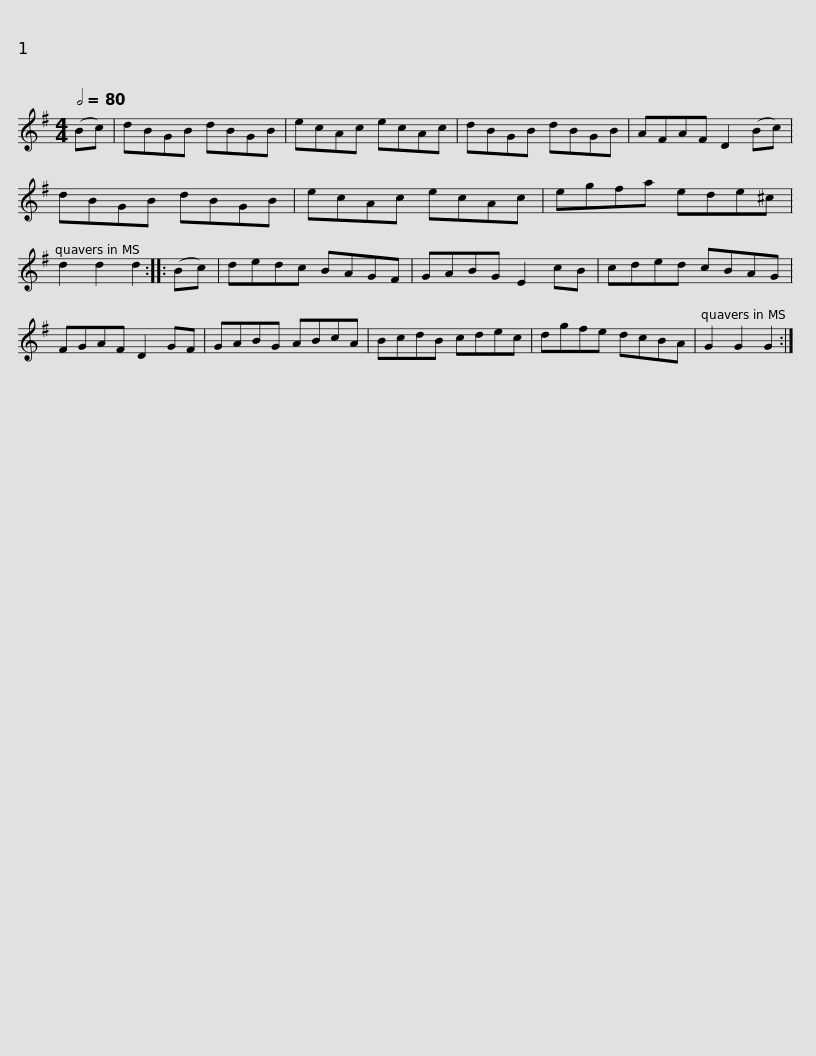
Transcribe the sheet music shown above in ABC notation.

X:1
L:1/8
Q:1/2=80
M:4/4
I:linebreak $
K:G
V:1 treble
V:1
 (Bc) | dBGB dBGB | ecAc ecAc | dBGB dBGB | AFAF D2 (Bc) | %5
 dBGB dBGB |$ ecAc ecAc | egfa ede^c | d2 d2 d2 :: (Bc) | %10
 dedc BAGF | GABG E2 cB |$ cded cBAG | FGAF D2 GF | GABG ABcA | %15
 BcdB cdec | dgfe dcBA | G2 G2 G2 :| %18
